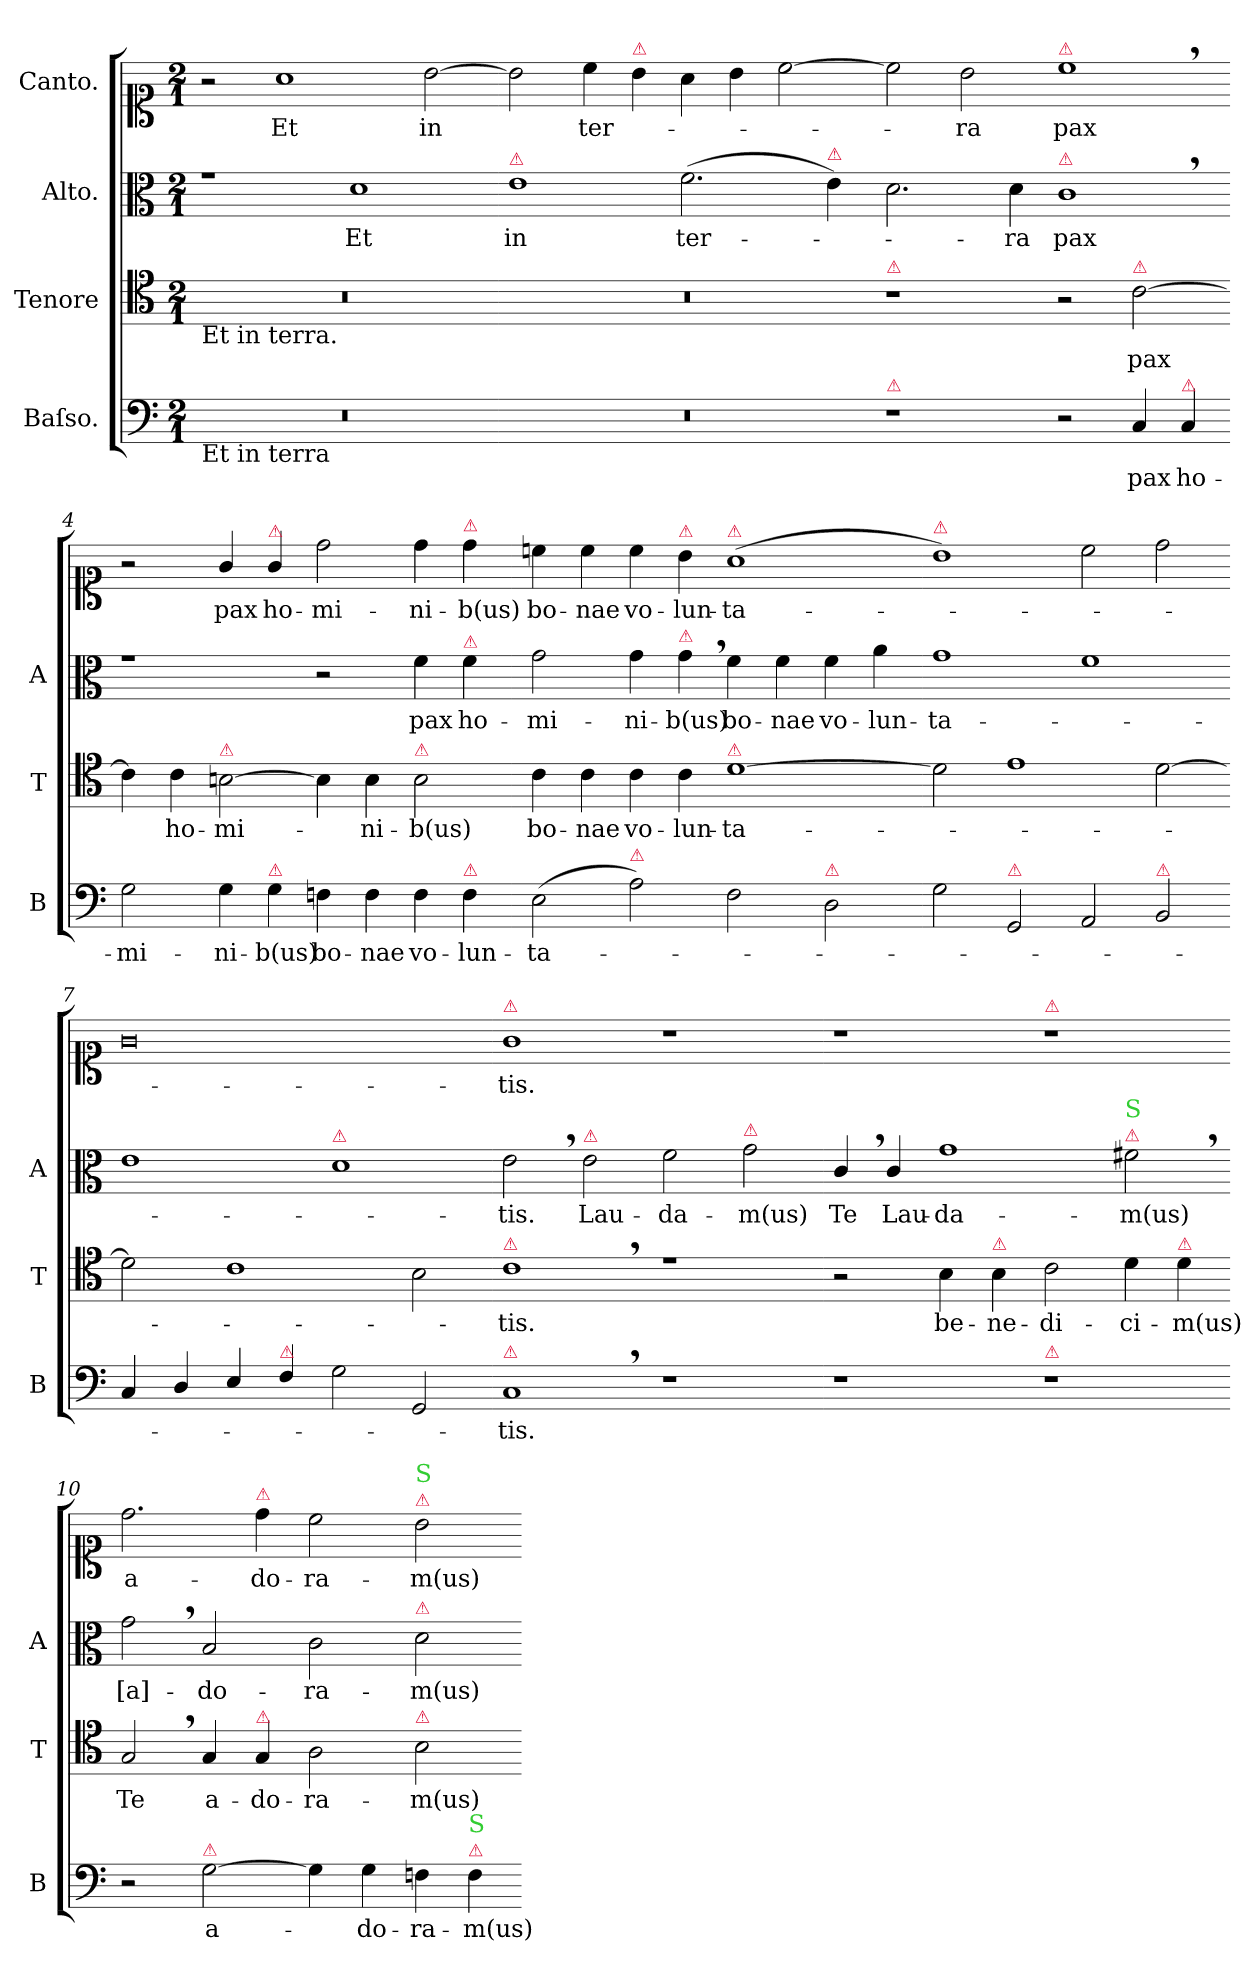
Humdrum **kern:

**kern	**text	**kern	**text	**kern	**text	**kern	**text
*part4	*part4	*part3	*part3	*part2	*part2	*part1	*part1
*staff4	*staff4	*staff3	*staff3	*staff2	*staff2	*staff1	*staff1
*I"Baſso.	*	*I"Tenore	*	*I"Alto.	*	*I"Canto.	*
*I'B	*	*I'T	*	*I'A	*	*	*
*clefF4	*	*clefC4	*	*clefC3	*	*clefC1	*
*k[]	*	*k[]	*	*k[]	*	*k[]	*
*M2/1	*	*M2/1	*	*M2/1	*	*M2/1	*
=1	=1	=1	=1	=1	=1	=1	=1
!	!	!LO:TX:b:t=Et in terra.	!	!	!	!	!
!LO:TX:b:t=Et in terra	!	!	!	!	!	!	!
0r	.	0r	.	1rg	.	2r	.
.	.	.	.	.	.	1a\	Et
.	.	.	.	1d	Et	.	.
.	.	.	.	.	.	[2b\	in
=2-	=2-	=2-	=2-	=2-	=2-	=2-	=2-
!	!	!	!	!LO:TX:a:color=crimson:t=⚠	!	!	!
0r	.	0r	.	1e	in	2b\]	.
.	.	.	.	.	.	4cc\	ter-
!	!	!	!	!	!	!LO:TX:a:color=crimson:t=⚠	!
.	.	.	.	.	.	4b\	.
.	.	.	.	(2.f\	ter-	4a\	.
.	.	.	.	.	.	4b\	.
.	.	.	.	.	.	[2cc\	.
!	!	!	!	!LO:TX:a:color=crimson:t=⚠	!	!	!
.	.	.	.	4e\)	.	.	.
=3-	=3-	=3-	=3-	=3-	=3-	=3-	=3-
!	!	!LO:TX:a:color=crimson:t=⚠	!	!	!	!	!
!LO:TX:a:color=crimson:t=⚠	!	!	!	!	!	!	!
1r	.	1r	.	2.d\	.	2cc\]	.
.	.	.	.	.	.	2b\	-ra
.	.	.	.	4d\	-ra	.	.
!	!	!	!	!	!	!LO:TX:a:color=crimson:t=⚠	!
!	!	!	!	!LO:TX:a:color=crimson:t=⚠	!	!	!
2r	.	2r	.	1c,<	pax	1cc,<	pax
!	!	!LO:TX:a:color=crimson:t=⚠	!	!	!	!	!
4C/	pax	[2c\	pax	.	.	.	.
!LO:TX:a:color=crimson:t=⚠	!	!	!	!	!	!	!
4C/	ho-	.	.	.	.	.	.
=4-	=4-	=4-	=4-	=4-	=4-	=4-	=4-
2G\	-mi-	4c\]	.	1rg	.	2r	.
.	.	4c\	ho-	.	.	.	.
!	!	!LO:TX:a:color=crimson:t=⚠	!	!	!	!	!
4G\	-ni-	[2Bn\	-mi-	.	.	4g/	pax
!	!	!	!	!	!	!LO:TX:a:color=crimson:t=⚠	!
!LO:TX:a:color=crimson:t=⚠	!	!	!	!	!	!	!
4G\	-b(us)	.	.	.	.	4g/	ho-
4Fn\	bo-	4B]	.	2r	.	2dd\	-mi-
4F\	-nae	4B\	-ni-	.	.	.	.
!	!	!LO:TX:a:color=crimson:t=⚠	!	!	!	!	!
4F\	vo-	2B\	-b(us)	4f\	pax	4dd\	-ni-
!	!	!	!	!	!	!LO:TX:a:color=crimson:t=⚠	!
!	!	!	!	!LO:TX:a:color=crimson:t=⚠	!	!	!
!LO:TX:a:color=crimson:t=⚠	!	!	!	!	!	!	!
4F\	-lun-	.	.	4f\	ho-	4dd\	-b(us)
=5-	=5-	=5-	=5-	=5-	=5-	=5-	=5-
(2E\	-ta-	4c\	bo-	2g\	-mi-	4ccn\	bo-
.	.	4c\	-nae	.	.	4cc\	-nae
!LO:TX:a:color=crimson:t=⚠	!	!	!	!	!	!	!
2A\)	.	4c\	vo-	4g\	-ni-	4cc\	vo-
!	!	!	!	!	!	!LO:TX:a:color=crimson:t=⚠	!
!	!	!	!	!LO:TX:a:color=crimson:t=⚠	!	!	!
.	.	4c\	-lun-	4g,<\	-b(us)	4b\	-lun-
!	!	!	!	!	!	!LO:TX:a:color=crimson:t=⚠	!
!	!	!LO:TX:a:color=crimson:t=⚠	!	!	!	!	!
2F\	.	[1d	-ta-	4f\	bo-	(1a	-ta-
.	.	.	.	4f\	-nae	.	.
!LO:TX:a:color=crimson:t=⚠	!	!	!	!	!	!	!
2D\	.	.	.	4f\	vo-	.	.
.	.	.	.	4a\	-lun-	.	.
=6-	=6-	=6-	=6-	=6-	=6-	=6-	=6-
!	!	!	!	!	!	!LO:TX:a:color=crimson:t=⚠	!
2G\	.	2d\]	.	1g\	-ta-	1b)	.
!LO:TX:a:color=crimson:t=⚠	!	!	!	!	!	!	!
2GG/	.	1e	.	.	.	.	.
2AA/	.	.	.	1f	.	2cc\	.
!LO:TX:a:color=crimson:t=⚠	!	!	!	!	!	!	!
2BB/	.	[2d\	.	.	.	2dd\	.
=7-	=7-	=7-	=7-	=7-	=7-	=7-	=7-
4C/	.	2d\]	.	1e	.	0g	.
4D/	.	.	.	.	.	.	.
4E/	.	1c	.	.	.	.	.
!LO:TX:a:color=crimson:t=⚠	!	!	!	!	!	!	!
4F/	.	.	.	.	.	.	.
!	!	!	!	!LO:TX:a:color=crimson:t=⚠	!	!	!
2G\	.	.	.	1d\	.	.	.
2GG/	.	2B\	.	.	.	.	.
=8-	=8-	=8-	=8-	=8-	=8-	=8-	=8-
!	!	!	!	!	!	!LO:TX:a:color=crimson:t=⚠	!
!	!	!LO:TX:a:color=crimson:t=⚠	!	!	!	!	!
!LO:TX:a:color=crimson:t=⚠	!	!	!	!	!	!	!
1C,<	-tis.	1c,<	-tis.	2e,<\	-tis.	1g	-tis.
!	!	!	!	!LO:TX:a:color=crimson:t=⚠	!	!	!
.	.	.	.	2e\	Lau-	.	.
1r	.	1re	.	2f\	-da-	1r	.
!	!	!	!	!LO:TX:a:color=crimson:t=⚠	!	!	!
.	.	.	.	2g\	-m(us)	.	.
=9-	=9-	=9-	=9-	=9-	=9-	=9-	=9-
1r	.	2r	.	4c,</	Te	1r	.
.	.	.	.	4c/	Lau-	.	.
.	.	4B\	be-	1g	-da-	.	.
!	!	!LO:TX:a:color=crimson:t=⚠	!	!	!	!	!
.	.	4B\	-ne-	.	.	.	.
!	!	!	!	!	!	!LO:TX:a:color=crimson:t=⚠	!
!LO:TX:a:color=crimson:t=⚠	!	!	!	!	!	!	!
1r	.	2c\	-di-	.	.	1r	.
!	!	!	!	!LO:TX:a:color=crimson:t=⚠	!	!	!
!	!	!	!	!LO:TX:a:color=limegreen:t=S	!	!	!
.	.	4d\	-ci-	2f#X,<\	-m(us)	.	.
!	!	!LO:TX:a:color=crimson:t=⚠	!	!	!	!	!
.	.	4d\	-m(us)	.	.	.	.
=10-	=10-	=10-	=10-	=10-	=10-	=10-	=10-
2r	.	2G,</	Te	2g,<\	[a]-	2.dd\	a-
!LO:TX:a:color=crimson:t=⚠	!	!	!	!	!	!	!
[2G\	a-	4G/	a-	2B/	-do-	.	.
!	!	!	!	!	!	!LO:TX:a:color=crimson:t=⚠	!
!	!	!LO:TX:a:color=crimson:t=⚠	!	!	!	!	!
.	.	4G/	-do-	.	.	4dd\	-do-
4G\]	.	2A\	-ra-	2c\	-ra-	2cc\	-ra-
4G\	-do-	.	.	.	.	.	.
!	!	!	!	!	!	!LO:TX:a:color=crimson:t=⚠	!
!	!	!	!	!	!	!LO:TX:a:color=limegreen:t=S	!
!	!	!	!	!LO:TX:a:color=crimson:t=⚠	!	!	!
!	!	!LO:TX:a:color=crimson:t=⚠	!	!	!	!	!
4Fn\	-ra-	2B\	-m(us)	2d\	-m(us)	2b\	-m(us)
!LO:TX:a:color=crimson:t=⚠	!	!	!	!	!	!	!
!LO:TX:a:color=limegreen:t=S	!	!	!	!	!	!	!
4F\	-m(us)	.	.	.	.	.	.
=-	=-	=-	=-	=-	=-	=-	=-
*-	*-	*-	*-	*-	*-	*-	*-
